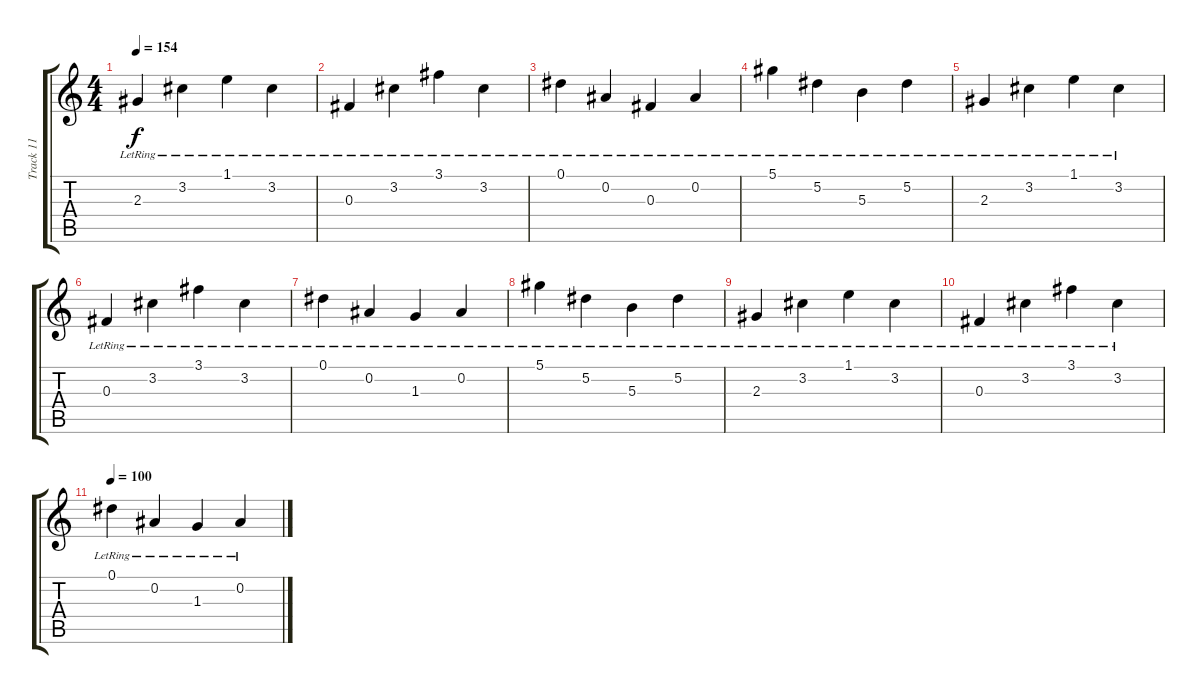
\track ("Track 11" "Track 11") {instrument acousticguitarsteel}
\staff {score tabs}
\tuning (Eb4 Bb3 Gb3 Db3 Ab2 Eb2) {hide}
\ts (4 4)
\tempo 154
\clef g2
\ks c
2.3{lr}.4{dy f} 3.2{lr}.4 1.1{lr}.4 3.2{lr}.4 |
0.3{lr}.4 3.2{lr}.4 3.1{lr}.4 3.2{lr}.4 |
0.1{lr}.4 0.2{lr}.4 0.3{lr}.4 0.2{lr}.4 |
5.1{lr}.4 5.2{lr}.4 5.3{lr}.4 5.2{lr}.4 |
2.3{lr}.4 3.2{lr}.4 1.1{lr}.4 3.2{lr}.4 |
0.3{lr}.4 3.2{lr}.4 3.1{lr}.4 3.2{lr}.4 |
0.1{lr}.4 0.2{lr}.4 1.3{lr}.4 0.2{lr}.4 |
5.1{lr}.4 5.2{lr}.4 5.3{lr}.4 5.2{lr}.4 |
2.3{lr}.4 3.2{lr}.4 1.1{lr}.4 3.2{lr}.4 |
0.3{lr}.4 3.2{lr}.4 3.1{lr}.4 3.2{lr}.4 |
\tempo 100
0.1{lr}.4 0.2{lr}.4 1.3{lr}.4 0.2{lr}.4
